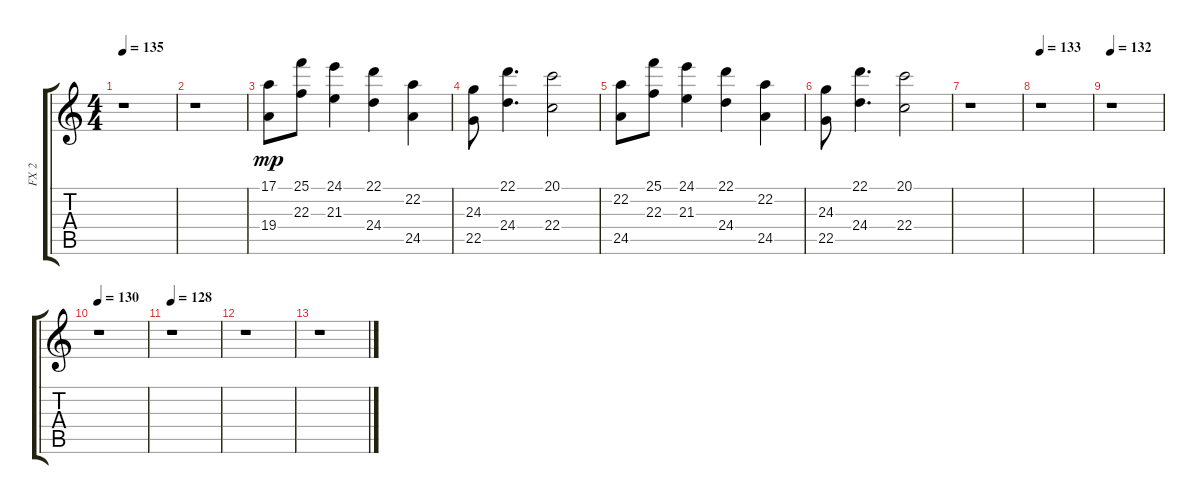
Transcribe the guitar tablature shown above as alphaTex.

\track ("FX 2" "FX 2") {instrument lead8bassandlead}
\staff {score tabs}
\tuning (E4 B3 G3 D3 A2 E2) {hide}
\ts (4 4)
\tempo 135
\clef g2
\ks c
r.1{dy mp} |
r.1 |
(17.1 19.4).8{volume 5} (25.1 22.3).8{volume 10} (24.1 21.3).4{volume 10} (22.1 24.4).4{volume 10} (22.2 24.5).4{volume 10} |
(24.3 22.5).8{volume 10} (22.1 24.4).4{d volume 10} (20.1 22.4).2{volume 10} |
(22.2 24.5).8{volume 10} (25.1 22.3).8{volume 10} (24.1 21.3).4{volume 10} (22.1 24.4).4{volume 10} (22.2 24.5).4{volume 10} |
(24.3 22.5).8{volume 10} (22.1 24.4).4{d volume 10} (20.1 22.4).2{volume 10} |
r.1 |
\tempo 133
r.1 |
\tempo 132
r.1 |
\tempo 130
r.1 |
\tempo 128
r.1 |
r.1 |
r.1
